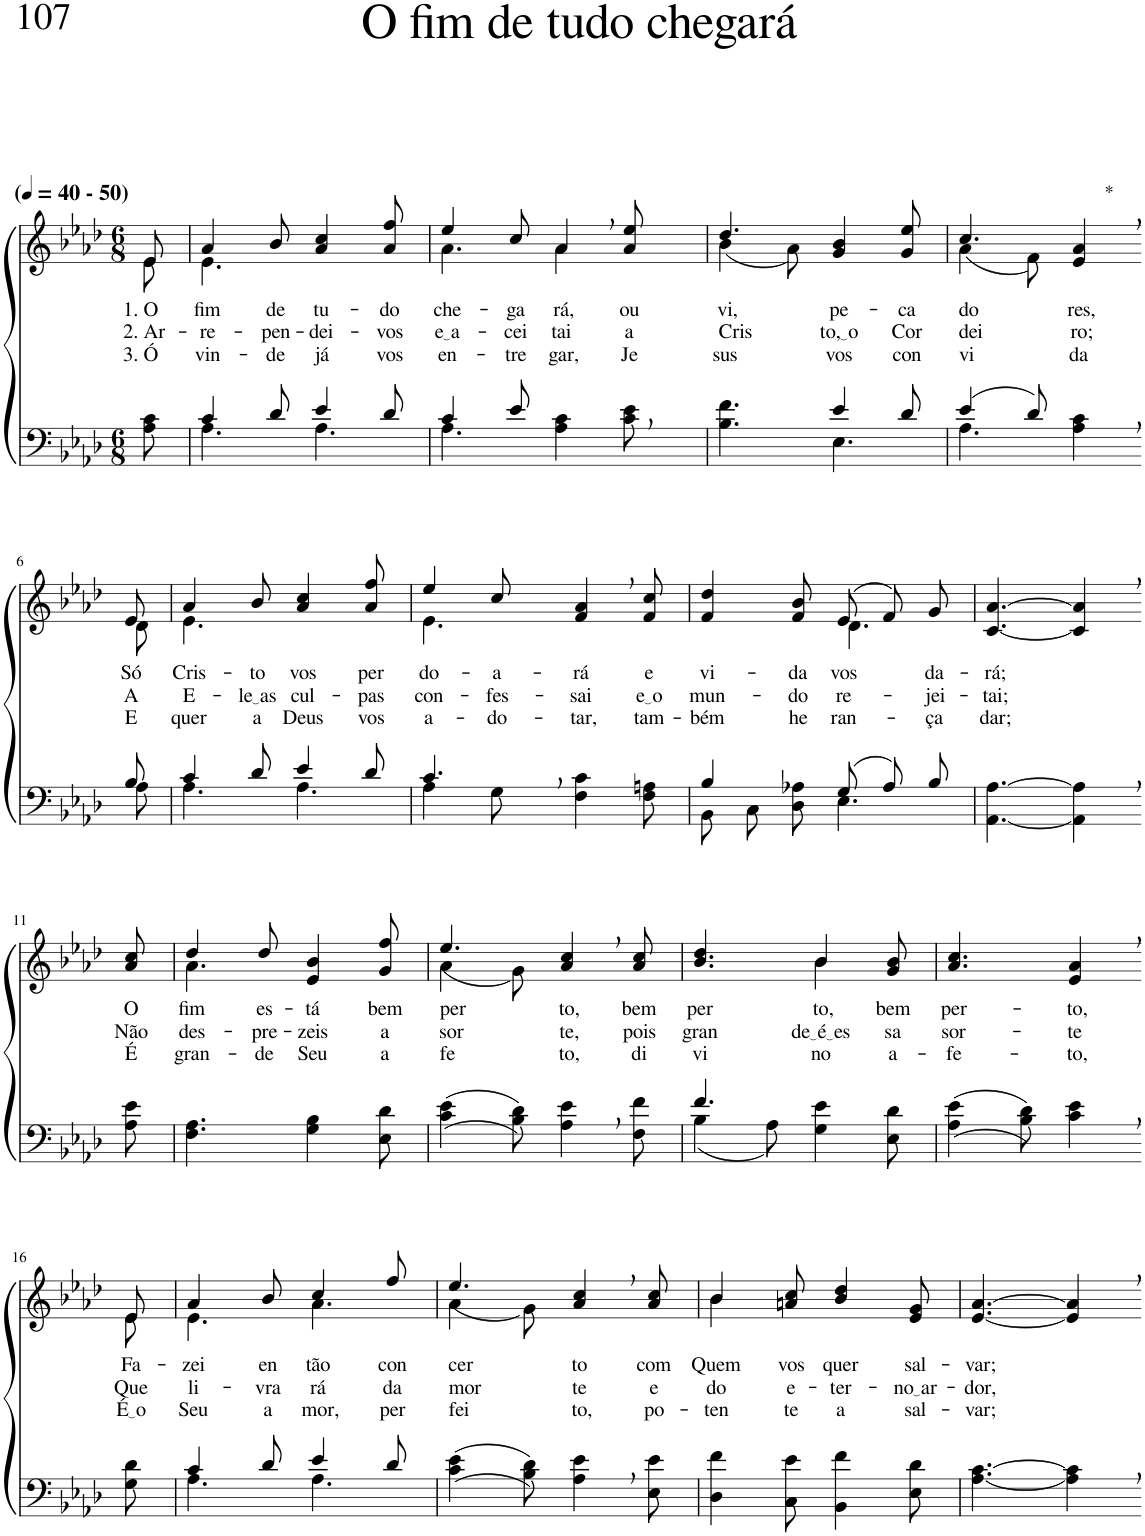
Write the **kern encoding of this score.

**kern	**kern	**text	**text	**text
*part2	*part1	*part1	*part1	*part1
*staff2	*staff1	*staff1	*staff1	*staff1
*I"Parte III e IV	*I"Parte I e II	*	*	*
*clefF4	*clefG2	*	*	*
*Trd2c3	*Trd2c3	*	*	*
*k[b-e-a-d-]	*k[b-e-a-d-]	*	*	*
*M6/8	*M6/8	*	*	*
*MM40	*MM40	*	*	*
=1	=1	=1	=1	=1
*	*^	*	*	*
!	!LO:TX:a:B:t=(	!	!	!	!
!	!LO:TX:a:B:t=- 50)	!	!	!	!
!	!	!	!LO:LY:b	!LO:LY:b	!LO:LY:b
8A-\ 8c\	8e-/	8e-\	1. O	2. Ar-	3. Ó
=2	=2	=2	=2	=2	=2
*^	*	*	*	*	*
!	!	!	!	!LO:LY:b	!LO:LY:b	!LO:LY:b
4c/	4.A-\	4a-/	4.e-\	fim	-re-	vin-
!	!	!	!	!LO:LY:b	!LO:LY:b	!LO:LY:b
8d-/	.	8b-/	.	de	-pen-	-de
!	!	!	!	!LO:LY:b	!LO:LY:b	!LO:LY:b
4e-/	4.A-\	4a-/ 4cc/	4.ryy	tu-	-dei-	já
!	!	!	!	!LO:LY:b	!LO:LY:b	!LO:LY:b
8d-/	.	8a-/ 8ff/	.	-do	-vos	vos
=3	=3	=3	=3	=3	=3	=3
!	!	!	!	!LO:LY:b	!LO:LY:b	!LO:LY:b
4c/	4.A-\	4ee-/	4.a-\	che-	e a	en-
!	!	!	!	!LO:LY:b	!LO:LY:b	!LO:LY:b
8e-/	.	8cc/	.	-ga-	cei-	-tre-
!	!	!	!	!LO:LY:b	!LO:LY:b	!LO:LY:b
4.ryy	4A-\ 4c\	4a-,/	4a-\	-rá,	-tai	-gar,
!	!	!	!	!LO:LY:b	!LO:LY:b	!LO:LY:b
.	8c\ 8e-\	8a-/ 8ee-/	8ryy	ou-	a	Je-
=4	=4	=4	=4	=4	=4	=4
!	!	!	!	!LO:LY:b	!LO:LY:b	!LO:LY:b
4.ryy	4.B-\ 4.f\	4.dd-/	(4b-\	-vi,	Cris-	-sus
.	.	.	8a-\)	.	.	.
!	!	!	!	!LO:LY:b	!LO:LY:b	!LO:LY:b
4e-/	4.E-\	4g/ 4b-/	4.ryy	pe-	to, o	vos
!	!	!	!	!LO:LY:b	!LO:LY:b	!LO:LY:b
8d-/	.	8g/ 8ee-/	.	-ca-	Cor-	con-
=5	=5	=5	=5	=5	=5	=5
!	!	!	!	!LO:LY:b	!LO:LY:b	!LO:LY:b
(4e-/	4.A-\	4.cc/	(4a-\	-do-	-dei-	-vi-
8d-/)	.	.	8f\)	.	.	.
!	!	!LO:TX:a:t=*	!	!	!	!
!	!	!	!	!LO:LY:b	!LO:LY:b	!LO:LY:b
4A-\, 4c\,	4ryy	4e-/, 4a-/,	4ryy	-res,	-ro;	-da
!!LO:LB:g=z	!!
=6-	=6-	=6-	=6-	=6-	=6-	=6-
!	!	!	!	!LO:LY:b	!LO:LY:b	!LO:LY:b
8B-/	8A-\	8e-/	8d-\	Só	A	E
=7	=7	=7	=7	=7	=7	=7
!	!	!	!	!LO:LY:b	!LO:LY:b	!LO:LY:b
4c/	4.A-\	4a-/	4.e-\	Cris-	E-	quer
!	!	!	!	!LO:LY:b	!LO:LY:b	!LO:LY:b
8d-/	.	8b-/	.	-to	le as	a
!	!	!	!	!LO:LY:b	!LO:LY:b	!LO:LY:b
4e-/	4.A-\	4a-/ 4cc/	4.ryy	vos	cul-	Deus
!	!	!	!	!LO:LY:b	!LO:LY:b	!LO:LY:b
8d-/	.	8a-/ 8ff/	.	per-	-pas	vos
=8	=8	=8	=8	=8	=8	=8
!	!	!	!	!LO:LY:b	!LO:LY:b	!LO:LY:b
4.c,/	4A-\	4ee-/	4.e-\	-do-	con-	a-
!	!	!	!	!LO:LY:b	!LO:LY:b	!LO:LY:b
.	8G\	8cc/	.	-a-	-fes-	-do-
!	!	!	!	!LO:LY:b	!LO:LY:b	!LO:LY:b
4.ryy	4F\ 4c\	4f/, 4a-/,	4.ryy	-rá	-sai	-tar,
!	!	!	!	!LO:LY:b	!LO:LY:b	!LO:LY:b
.	8F\ 8An\	8f/ 8cc/	.	e	e o	tam-
=9	=9	=9	=9	=9	=9	=9
!	!	!	!	!LO:LY:b	!LO:LY:b	!LO:LY:b
4B-/	8BB-\L	4f/ 4dd-/	4.ryy	vi-	mun-	-bém
.	8C\	.	.	.	.	.
!	!	!	!	!LO:LY:b	!LO:LY:b	!LO:LY:b
8ryy	8D-\ 8A-X\J	8f/ 8b-/	.	-da	-do	he-
!	!	!	!	!LO:LY:b	!LO:LY:b	!LO:LY:b
(8G/L	4.E-\	(8e-/L	4.d-\	vos	re-	-ran-
8A-/)	.	8f/)	.	.	.	.
!	!	!	!	!LO:LY:b	!LO:LY:b	!LO:LY:b
8B-/J	.	8g/J	.	da-	-jei-	-ça
*v	*v	*	*	*	*	*
*	*v	*v	*	*	*
=10	=10	=10	=10	=10
!	!	!LO:LY:b	!LO:LY:b	!LO:LY:b
[4.AA-\ [4.A-\	[4.c/ [4.a-/	-rá;	-tai;	dar;
4AA-\], 4A-\],	4c/], 4a-/],	.	.	.
!!LO:LB:g=z
=11-	=11-	=11-	=11-	=11-
!	!	!LO:LY:b	!LO:LY:b	!LO:LY:b
8A-\ 8e-\	8a-/ 8cc/	O	Não	É
=12	=12	=12	=12	=12
*	*^	*	*	*
!	!	!	!LO:LY:b	!LO:LY:b	!LO:LY:b
4.F\ 4.A-\	4dd-/	4.a-\	fim	des-	gran-
!	!	!	!LO:LY:b	!LO:LY:b	!LO:LY:b
.	8dd-/	.	es-	-pre-	-de
!	!	!	!LO:LY:b	!LO:LY:b	!LO:LY:b
4G\ 4B-\	4e-/ 4b-/	4.ryy	-tá	-zeis	Seu
!	!	!	!LO:LY:b	!LO:LY:b	!LO:LY:b
8E-\ 8d-\	8g/ 8ff/	.	bem	a	a-
=13	=13	=13	=13	=13	=13
!	!	!	!LO:LY:b	!LO:LY:b	!LO:LY:b
((4c\ 4e-\	4.ee-/	(4a-\	per-	sor-	-fe-
8B-\ 8d-\))	.	8g\)	.	.	.
!	!	!	!LO:LY:b	!LO:LY:b	!LO:LY:b
4A-\, 4e-\,	4a-/, 4cc/,	4.ryy	-to,	-te,	-to,
!	!	!	!LO:LY:b	!LO:LY:b	!LO:LY:b
8F\ 8f\	8a-/ 8cc/	.	bem	pois	di-
=14	=14	=14	=14	=14	=14
*^	*	*	*	*	*
!	!	!	!	!LO:LY:b	!LO:LY:b	!LO:LY:b
4.f/	(4B-\	4.ryy	4.b-/ 4.dd-/	per-	gran-	-vi-
.	8A-\)	.	.	.	.	.
!	!	!	!	!LO:LY:b	!LO:LY:b	!LO:LY:b
4.ryy	4G\ 4e-\	4b-\	4b-/	-to,	de é es	-no
!	!	!	!	!LO:LY:b	!LO:LY:b	!LO:LY:b
.	8E-\ 8d-\	8ryy	8g/ 8b-/	bem	sa	a-
=15	=15	=15	=15	=15	=15	=15
!	!	!	!	!LO:LY:b	!LO:LY:b	!LO:LY:b
*v	*v	*	*	*	*	*
*	*v	*v	*	*	*
((4A-\ 4e-\	4.a-/ 4.cc/	per-	-sor-	-fe-
8B-\ 8d-\))	.	.	.	.
!	!	!LO:LY:b	!LO:LY:b	!LO:LY:b
4c\, 4e-\,	4e-/, 4a-/,	-to,	-te	-to,
!!LO:LB:g=z
=16-	=16-	=16-	=16-	=16-
*	*^	*	*	*
!	!	!	!LO:LY:b	!LO:LY:b	!LO:LY:b
8G\ 8d-\	8e-/	8e-\	Fa-	Que	É o
=17	=17	=17	=17	=17	=17
*^	*	*	*	*	*
!	!	!	!	!LO:LY:b	!LO:LY:b	!LO:LY:b
4c/	4.A-\	4a-/	4.e-\	-zei	li-	Seu
!	!	!	!	!LO:LY:b	!LO:LY:b	!LO:LY:b
8d-/	.	8b-/	.	en-	-vra-	a-
!	!	!	!	!LO:LY:b	!LO:LY:b	!LO:LY:b
4e-/	4.A-\	4cc/	4.a-\	-tão	-rá	-mor,
!	!	!	!	!LO:LY:b	!LO:LY:b	!LO:LY:b
8d-/	.	8ff/	.	con-	da	per-
*v	*v	*	*	*	*	*
=18	=18	=18	=18	=18	=18
!	!	!	!LO:LY:b	!LO:LY:b	!LO:LY:b
((4c\ 4e-\	4.ee-/	(4a-\	-cer-	mor-	-fei-
8B-\ 8d-\))	.	8g\)	.	.	.
!	!	!	!LO:LY:b	!LO:LY:b	!LO:LY:b
4A-\, 4e-\,	4a-/, 4cc/,	4.ryy	-to	-te	-to,
!	!	!	!LO:LY:b	!LO:LY:b	!LO:LY:b
8E-\ 8e-\	8a-/ 8cc/	.	com	e	po-
=19	=19	=19	=19	=19	=19
!	!	!	!LO:LY:b	!LO:LY:b	!LO:LY:b
4D-\ 4f\	4b-\	4b-/	Quem	do	-ten-
!	!	!	!LO:LY:b	!LO:LY:b	!LO:LY:b
8C\ 8e-\	2ryy	8an/ 8cc/	vos	e-	-te
!	!	!	!LO:LY:b	!LO:LY:b	!LO:LY:b
4BB-\ 4f\	.	4b-/ 4dd-/	quer	-ter-	a
!	!	!	!LO:LY:b	!LO:LY:b	!LO:LY:b
8E-\ 8d-\	.	8e-/ 8g/	sal-	no ar	sal-
=20	=20	=20	=20	=20	=20
!	!	!	!LO:LY:b	!LO:LY:b	!LO:LY:b
*	*v	*v	*	*	*
[4.A-\ [4.c\	[4.e-/ [4.a-/	-var;	-dor,	-var;
4A-\], 4c\],	4e-/], 4a-/],	.	.	.
=-	=-	=-	=-	=-
*-	*-	*-	*-	*-
